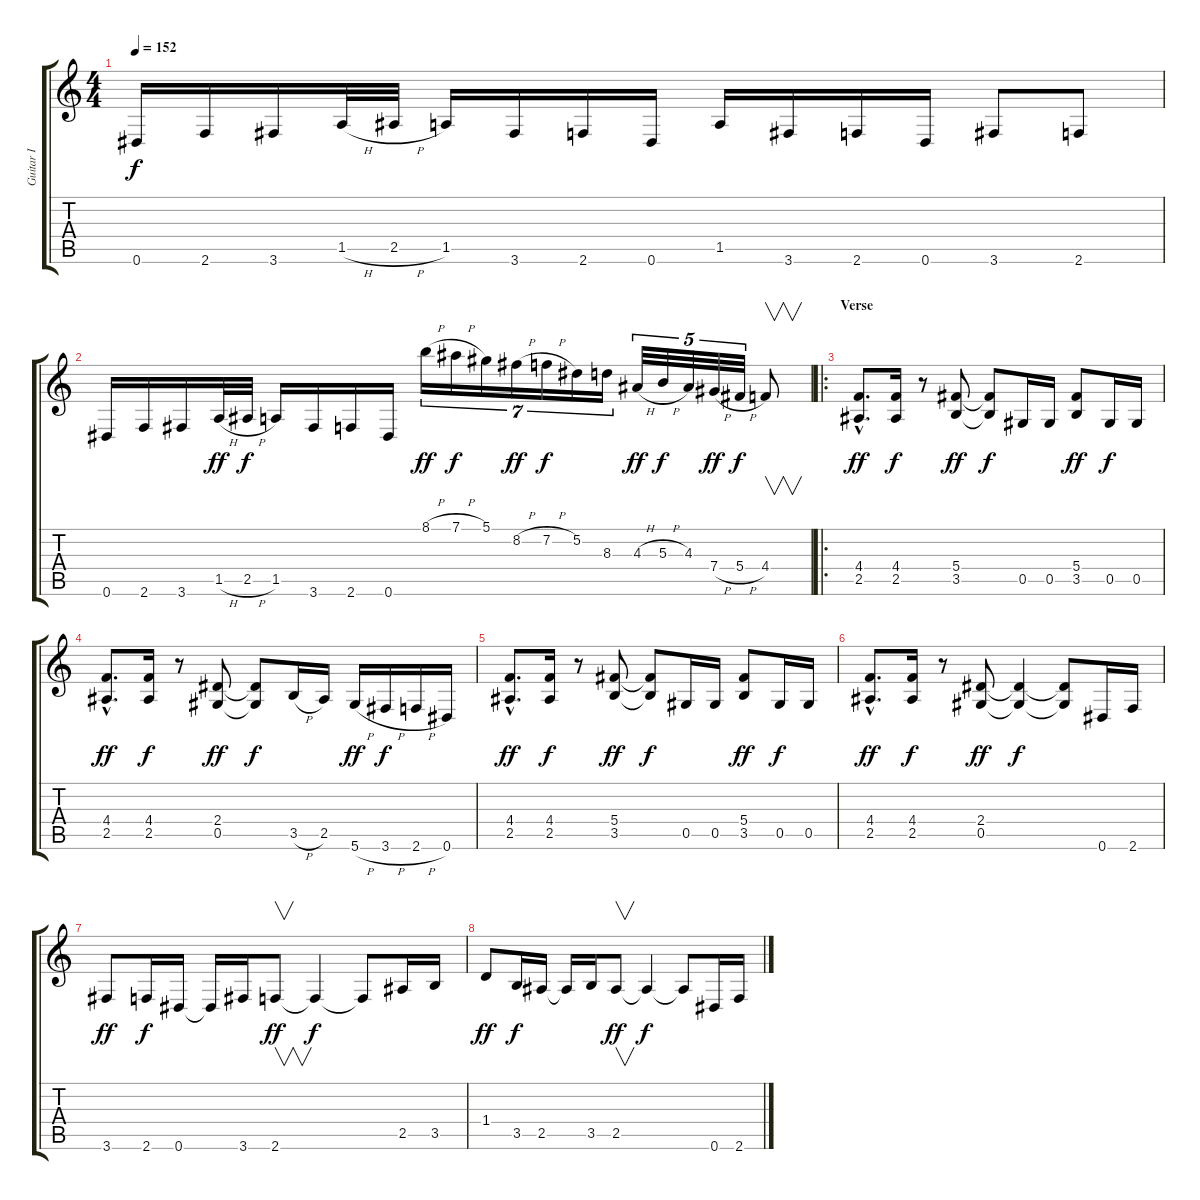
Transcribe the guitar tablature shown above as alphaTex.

\track ("Guitar I" "Guitar I") {instrument overdrivenguitar}
\staff {score tabs}
\tuning (Eb4 Bb3 Gb3 Db3 Ab2 Eb2) {hide}
\ts (4 4)
\tempo 152
\clef g2
\ks c
0.6.16{dy f} 2.6.16 3.6.16 1.5{h}.32 2.5{h}.32 1.5.16 3.6.16 2.6.16 0.6.16 1.5.16 3.6.16 2.6.16 0.6.16 3.6.8 2.6.8 |
0.6.16 2.6.16 3.6.16 1.5{h}.32{dy ff} 2.5{h}.32{dy f} 1.5.16 3.6.16 2.6.16 0.6.16 8.1{h}.16{tu (7 4) dy ff} 7.1{h}.16{tu (7 4) dy f} 5.1.16{tu (7 4)} 8.2{h}.16{tu (7 4) dy ff} 7.2{h}.16{tu (7 4) dy f} 5.2.16{tu (7 4)} 8.3.16{tu (7 4)} 4.3{h}.32{tu (5 4) dy ff} 5.3{h}.32{tu (5 4) dy f} 4.3.32{tu (5 4)} 7.4{h}.32{tu (5 4) dy ff} 5.4{h}.32{tu (5 4) dy f} 4.4.8{v} |
\ro
\section ("" "Verse")
(4.4{hac} 2.5{hac}).8{d dy ff} (4.4 2.5).16{dy f} r.8 (5.4 3.5).8{dy ff} (5.4{t} 3.5{t}).8{dy f} 0.5.16 0.5.16 (5.4 3.5).8{dy ff} 0.5.16{dy f} 0.5.16 |
(4.4{hac} 2.5{hac}).8{d dy ff} (4.4 2.5).16{dy f} r.8 (2.4 0.5).8{dy ff} (2.4{t} 0.5{t}).8{dy f} 3.5{h}.16 2.5.16 5.6{h}.16{dy ff} 3.6{h}.16{dy f} 2.6{h}.16 0.6.16 |
(4.4{hac} 2.5{hac}).8{d dy ff} (4.4 2.5).16{dy f} r.8 (5.4 3.5).8{dy ff} (5.4{t} 3.5{t}).8{dy f} 0.5.16 0.5.16 (5.4 3.5).8{dy ff} 0.5.16{dy f} 0.5.16 |
(4.4{hac} 2.5{hac}).8{d dy ff} (4.4 2.5).16{dy f} r.8 (2.4 0.5).8{dy ff} (2.4{t} 0.5{t}).4{dy f} (2.4{t} 0.5{t}).8 0.6.16 2.6.16 |
3.6.8{dy ff} 2.6.16{dy f} 0.6.16 0.6{t}.16 3.6.16 2.6.8{v dy ff} 2.6{t}.4{dy f} 2.6{t}.8 2.5.16 3.5.16 |
1.4.8{dy ff} 3.5.16{dy f} 2.5.16 2.5{t}.16 3.5.16 2.5.8{v dy ff} 2.5{t}.4{dy f} 2.5{t}.8 0.6.16 2.6.16
